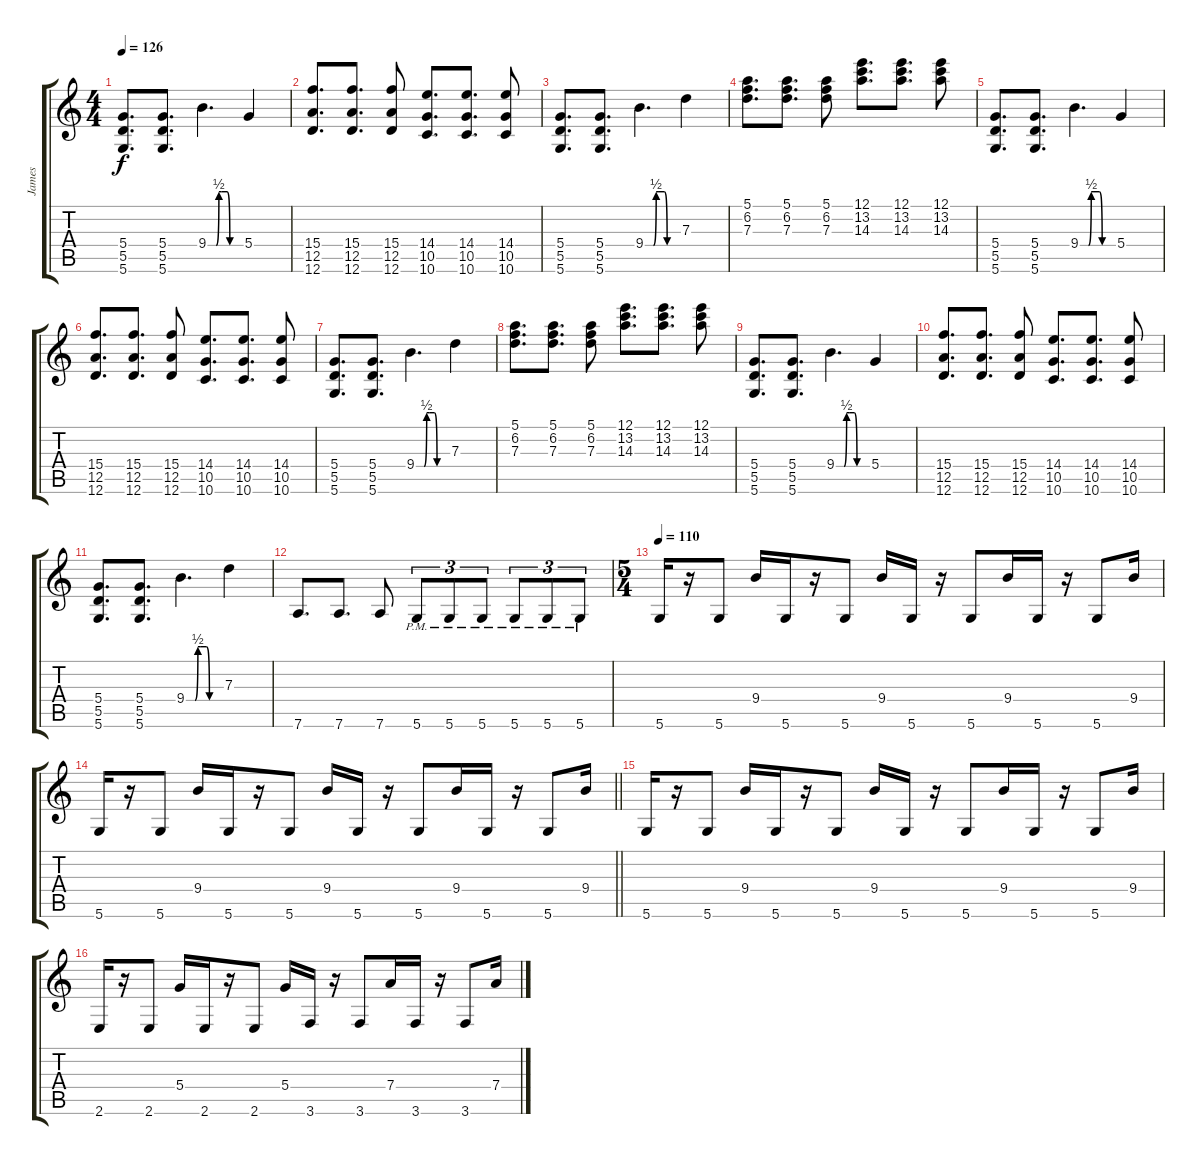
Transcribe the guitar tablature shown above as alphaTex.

\track ("James" "James") {instrument distortionguitar}
\staff {score tabs}
\tuning (E4 B3 G3 D3 A2 D2) {hide}
\ts (4 4)
\tempo 126
\clef g2
\ks c
(5.4 5.5 5.6).8{d dy f} (5.4 5.5 5.6).8{d} 9.4{be (custom 0 0 10 0 15 0 20 2 25 2 35 2 40 0 50 0 60 0)}.4{d} 5.4.4 |
(15.4 12.5 12.6).8{d} (15.4 12.5 12.6).8{d} (15.4 12.5 12.6).8 (14.4 10.5 10.6).8{d} (14.4 10.5 10.6).8{d} (14.4 10.5 10.6).8 |
(5.4 5.5 5.6).8{d} (5.4 5.5 5.6).8{d} 9.4{be (custom 0 0 10 0 15 0 20 2 25 2 35 2 40 0 50 0 60 0)}.4{d} 7.3.4 |
(5.1 6.2 7.3).8{d} (5.1 6.2 7.3).8{d} (5.1 6.2 7.3).8 (12.1 13.2 14.3).8{d} (12.1 13.2 14.3).8{d} (12.1 13.2 14.3).8 |
(5.4 5.5 5.6).8{d} (5.4 5.5 5.6).8{d} 9.4{be (custom 0 0 10 0 15 0 20 2 25 2 35 2 40 0 50 0 60 0)}.4{d} 5.4.4 |
(15.4 12.5 12.6).8{d} (15.4 12.5 12.6).8{d} (15.4 12.5 12.6).8 (14.4 10.5 10.6).8{d} (14.4 10.5 10.6).8{d} (14.4 10.5 10.6).8 |
(5.4 5.5 5.6).8{d} (5.4 5.5 5.6).8{d} 9.4{be (custom 0 0 10 0 15 0 20 2 25 2 35 2 40 0 50 0 60 0)}.4{d} 7.3.4 |
(5.1 6.2 7.3).8{d} (5.1 6.2 7.3).8{d} (5.1 6.2 7.3).8 (12.1 13.2 14.3).8{d} (12.1 13.2 14.3).8{d} (12.1 13.2 14.3).8 |
(5.4 5.5 5.6).8{d} (5.4 5.5 5.6).8{d} 9.4{be (custom 0 0 10 0 15 0 20 2 25 2 35 2 40 0 50 0 60 0)}.4{d} 5.4.4 |
(15.4 12.5 12.6).8{d} (15.4 12.5 12.6).8{d} (15.4 12.5 12.6).8 (14.4 10.5 10.6).8{d} (14.4 10.5 10.6).8{d} (14.4 10.5 10.6).8 |
(5.4 5.5 5.6).8{d} (5.4 5.5 5.6).8{d} 9.4{be (custom 0 0 10 0 15 0 20 2 25 2 35 2 40 0 50 0 60 0)}.4{d} 7.3.4 |
7.6.8{d} 7.6.8{d} 7.6.8 5.6{pm}.8{tu (3 2)} 5.6{pm}.8{tu (3 2)} 5.6{pm}.8{tu (3 2)} 5.6{pm}.8{tu (3 2)} 5.6{pm}.8{tu (3 2)} 5.6{pm}.8{tu (3 2)} |
\ts (5 4)
\tempo 110
5.6.16{instrument electricguitarjazz} r.16 5.6.8 9.4.16 5.6.16 r.16 5.6.8 9.4.16 5.6.16 r.16 5.6.8 9.4.16 5.6.16 r.16 5.6.8 9.4.16 |
\barLineRight lightlight
5.6.16 r.16 5.6.8 9.4.16 5.6.16 r.16 5.6.8 9.4.16 5.6.16 r.16 5.6.8 9.4.16 5.6.16 r.16 5.6.8 9.4.16 |
\section ("" "")
5.6.16 r.16 5.6.8 9.4.16 5.6.16 r.16 5.6.8 9.4.16 5.6.16 r.16 5.6.8 9.4.16 5.6.16 r.16 5.6.8 9.4.16 |
2.6.16 r.16 2.6.8 5.4.16 2.6.16 r.16 2.6.8 5.4.16 3.6.16 r.16 3.6.8 7.4.16 3.6.16 r.16 3.6.8 7.4.16
